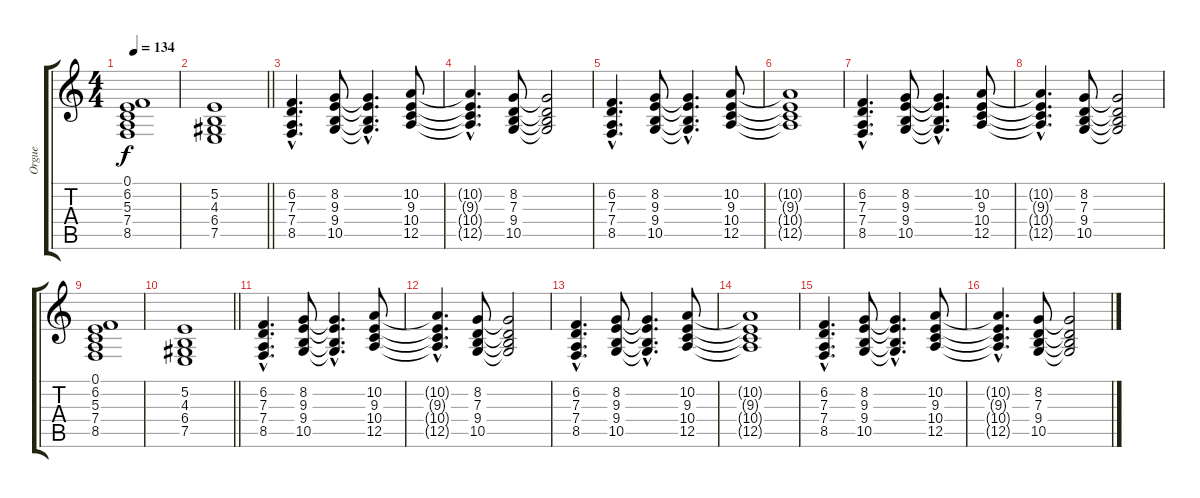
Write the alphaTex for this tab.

\track ("Orgue" "Orgue") {instrument drawbarorgan}
\staff {score tabs}
\tuning (E4 B3 G3 D3 A2 E2) {hide}
\ts (4 4)
\tempo 134
\clef g2
\ks c
(0.1 6.2 5.3 7.4 8.5).1{dy f} |
\barLineRight lightlight
(5.2 4.3 6.4 7.5).1 |
(6.2{hac} 7.3{hac} 7.4{hac} 8.5{hac}).4{d} (8.2 9.3 9.4 10.5).8 (8.2{hac t} 9.3{hac t} 9.4{hac t} 10.5{hac t}).4{d} (10.2 9.3 10.4 12.5).8 |
(10.2{hac t} 9.3{hac t} 10.4{hac t} 12.5{hac t}).4{d} (8.2 7.3 9.4 10.5).8 (8.2{t} 7.3{t} 9.4{t} 10.5{t}).2 |
(6.2{hac} 7.3{hac} 7.4{hac} 8.5{hac}).4{d} (8.2 9.3 9.4 10.5).8 (8.2{hac t} 9.3{hac t} 9.4{hac t} 10.5{hac t}).4{d} (10.2 9.3 10.4 12.5).8 |
(10.2{t} 9.3{t} 10.4{t} 12.5{t}).1 |
(6.2{hac} 7.3{hac} 7.4{hac} 8.5{hac}).4{d} (8.2 9.3 9.4 10.5).8 (8.2{hac t} 9.3{hac t} 9.4{hac t} 10.5{hac t}).4{d} (10.2 9.3 10.4 12.5).8 |
(10.2{hac t} 9.3{hac t} 10.4{hac t} 12.5{hac t}).4{d} (8.2 7.3 9.4 10.5).8 (8.2{t} 7.3{t} 9.4{t} 10.5{t}).2 |
(0.1 6.2 5.3 7.4 8.5).1 |
\barLineRight lightlight
(5.2 4.3 6.4 7.5).1 |
(6.2{hac} 7.3{hac} 7.4{hac} 8.5{hac}).4{d} (8.2 9.3 9.4 10.5).8 (8.2{hac t} 9.3{hac t} 9.4{hac t} 10.5{hac t}).4{d} (10.2 9.3 10.4 12.5).8 |
(10.2{hac t} 9.3{hac t} 10.4{hac t} 12.5{hac t}).4{d} (8.2 7.3 9.4 10.5).8 (8.2{t} 7.3{t} 9.4{t} 10.5{t}).2 |
(6.2{hac} 7.3{hac} 7.4{hac} 8.5{hac}).4{d} (8.2 9.3 9.4 10.5).8 (8.2{hac t} 9.3{hac t} 9.4{hac t} 10.5{hac t}).4{d} (10.2 9.3 10.4 12.5).8 |
(10.2{t} 9.3{t} 10.4{t} 12.5{t}).1 |
(6.2{hac} 7.3{hac} 7.4{hac} 8.5{hac}).4{d} (8.2 9.3 9.4 10.5).8 (8.2{hac t} 9.3{hac t} 9.4{hac t} 10.5{hac t}).4{d} (10.2 9.3 10.4 12.5).8 |
(10.2{hac t} 9.3{hac t} 10.4{hac t} 12.5{hac t}).4{d} (8.2 7.3 9.4 10.5).8 (8.2{t} 7.3{t} 9.4{t} 10.5{t}).2
